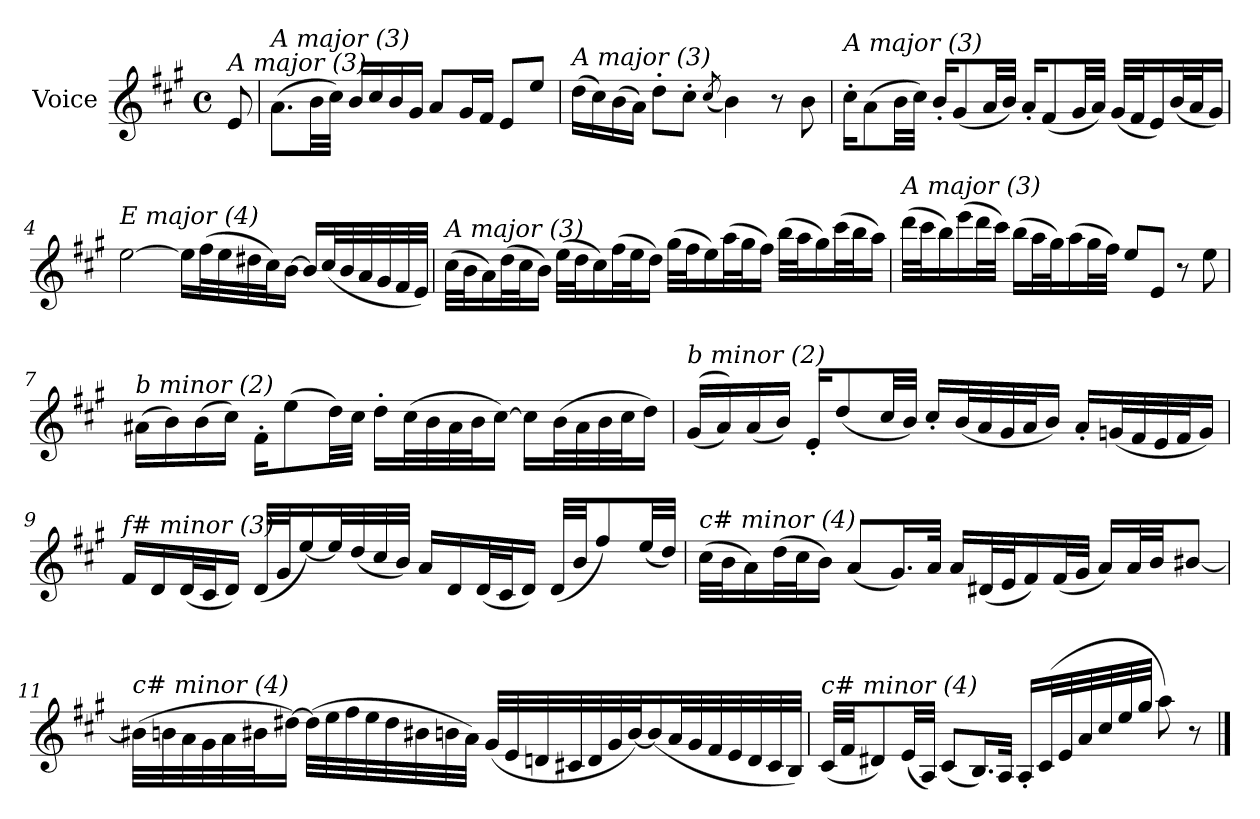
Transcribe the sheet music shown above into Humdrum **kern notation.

**kern
*part1
*staff1
*I"Voice
*I'V
*clefG2
*k[f#c#g#]
*M4/4
*met(c)
*MM60
=
!LO:TX:i:t=A major (3)
8e/
=1
!LO:TX:i:t=A major (3)
(>8.a\L
32b\LL
32cc#\JJJ)
16b/LL
16cc#/
16b/
16g#/JJ
8a/L
16g#/L
16f#/JJ
8e/L
8ee/J
=2
!LO:TX:i:t=A major (3)
(>16dd\LL
16cc#\)
(>16b\
16a\JJ)
8dd'\L
8cc#'\J
(<8qcc#/
4b\)
8r
8b\
!!LO:LB:g=z
=3
!LO:TX:i:t=A major (3)
16cc#'\KL
(>8a\
32b\LL
32cc#\JJJ)
16b'/KL
(<8g#/
32a/LL
32b/JJJ)
16a'/KL
(<8f#/
32g#/LL
32a/JJJ)
(<32g#/LLL
32f#/J
16e/)
(<32b/L
32a/J
16g#/JJ)
=4
!LO:TX:i:t=E major (4)
[2ee\
16ee\LL]
(>32ff#\L
32ee\
32dd#X\
32cc#\J)
[16b\JJ
16b/LL]
(<32cc#/L
32b/
32a/
32g#/
32f#/
32e/JJJ)
!!LO:LB:g=z
=5
!LO:TX:i:t=A major (3)
(>32cc#\LLL
32b\J
16a\)
(>32dd\L
32cc#\J
16b\JJ)
(>32ee\LLL
32dd\J
16cc#\)
(>32ff#\L
32ee\J
16dd\JJ)
(>32gg#\LLL
32ff#\J
16ee\)
(>32aa\L
32gg#\J
16ff#\JJ)
(>32bb\LLL
32aa\J
16gg#\)
(>32ccc#\L
32bb\J
16aa\JJ)
=6
!LO:TX:i:t=A major (3)
(>32ddd\LLL
32ccc#\J
16bb\)
(>16eee\
32ddd\L
32ccc#\JJJ)
(>16bb\LL
32aa\L
32gg#\J)
(>16aa\
32gg#\L
32ff#\JJJ)
8ee/L
8e/J
8r
8ee\
!!LO:LB:g=z
=7
!LO:TX:i:t=b minor (2)
(>16a#X\LL
16b\)
(>16b\
16cc#\JJ)
16f#'\KL
(>8ee\
32dd\LL)
32cc#\JJJ
16dd'\LL
(>32cc#\L
32b\
32a#\
32b\J
[16cc#\JJ)
16cc#\LL]
(>32b\L
32a#\
32b\
32cc#\J
16dd\JJ)
=8
!LO:TX:i:t=b minor (2)
(<(<16g#/LL
16a/))
(<16a/
16b/JJ)
16e'/KL
(<8dd/
32cc#/LL
32b/JJJ)
16cc#'/LL
(<32b/L
32a/
32g#/
32a/J
16b/JJ)
16a'/LL
(<32gn/L
32f#/
32e/
32f#/J
16g/JJ)
!!LO:LB:g=z
=9
!LO:TX:i:t=f# minor (3)
16f#/LL
16d/
(<32d/L
32c#/J
16d/JJ)
(<32d/LLL
32g#/J
[16ee/)
32ee/L]
(<32dd/
32cc#/
32b/JJJ)
16a/LL
16d/
(<32d/L
32c#/J
16d/JJ)
(<32d/LLL
32b/JJ
8ff#/)
(<32ee/LL
32dd/JJJ)
=10
!LO:TX:i:t=c# minor (4)
(>32cc#\LLL
32b\J
16a\)
(>32dd\L
32cc#\J
16b\JJ)
(<8a/L
16.g#/L)
32a/JJk
16a/LL
(<32d#X/L
32e/J
16f#/)
(<32f#/L
32g#/JJJ
16a/LL)
32a/L
32b/JJ
[8b#Xi/J
!!LO:LB:g=z
=11
!LO:TX:i:t=c# minor (4)
(>32b#Xi\LLL]
32b\
32a\
32g#\
32a\
32b#Xi\J
[16dd#X\JJ)
(>32dd#\LLL]
32ee\
32ff#\
32ee\
32dd#\
32b#Xi\
32b\
32a\JJJ)
(<32g#/LLL
32e/
32dn/
32c#X/
32d/
32g#/
[32b/J)
(<16b/]
32a/L
32g#/
32f#/
32e/
32d/
32c#/
32B/JJJ)
!!LO:LB:g=z
=12
!LO:TX:i:t=c# minor (4)
(<32c#/LLL
32f#/JJ
8d#X/)
(<32e/LL
32A/JJJ)
(<8c#/L
16.B/L)
32A/JJk
16A'/LL
(<32c#/L
32e/
32a/
32cc#/
32ee/
32gg#/JJJ
8aa\)
8r
==
*-
